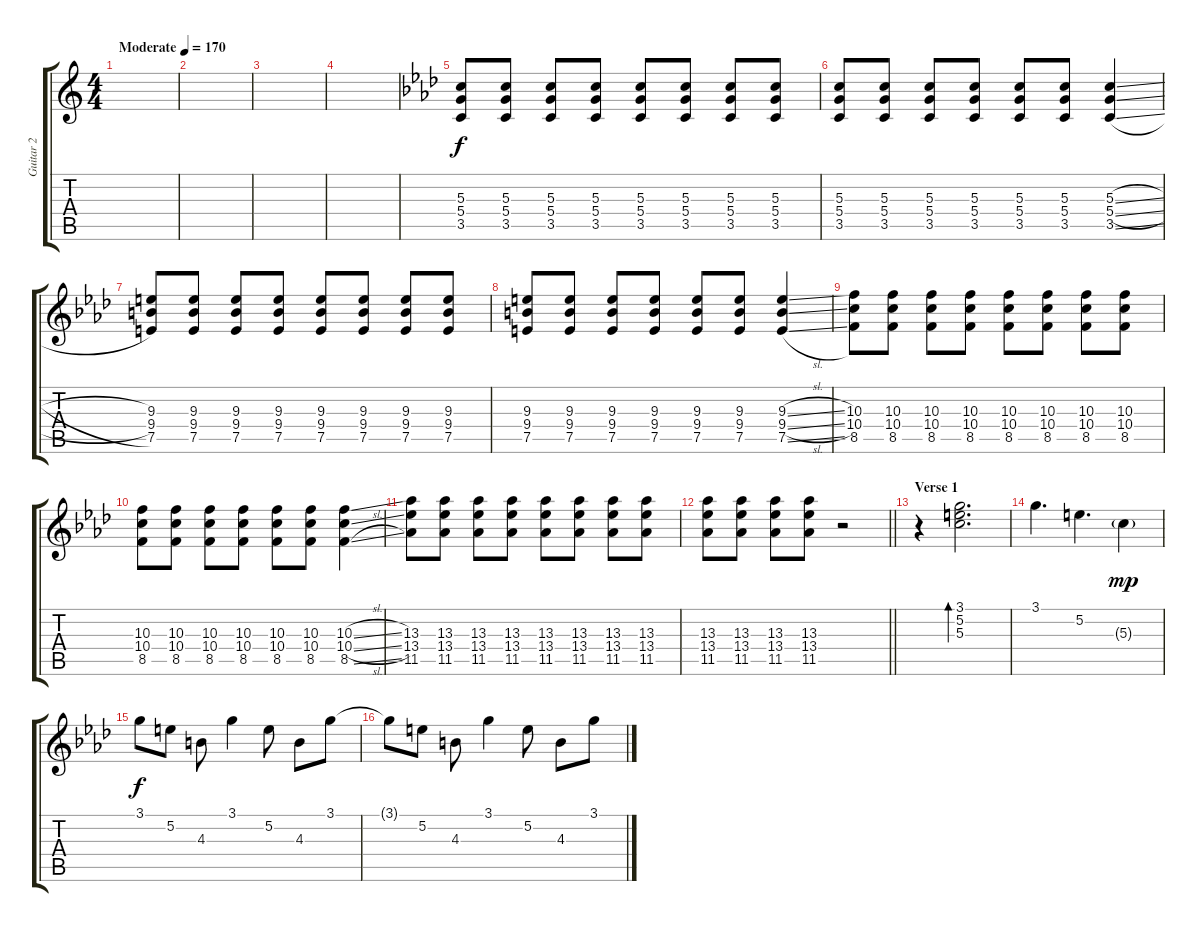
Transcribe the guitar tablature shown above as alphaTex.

\track ("Guitar 2" "Guitar 2") {instrument distortionguitar}
\staff {score tabs}
\tuning (E4 B3 G3 D3 A2 E2) {hide}
\ts (4 4)
\tempo (170 "Moderate")
\clef g2
\ks c
|
|
|
|
\ks ab
(5.3 5.4 3.5).8 (5.3 5.4 3.5).8 (5.3 5.4 3.5).8 (5.3 5.4 3.5).8 (5.3 5.4 3.5).8 (5.3 5.4 3.5).8 (5.3 5.4 3.5).8 (5.3 5.4 3.5).8 |
(5.3 5.4 3.5).8 (5.3 5.4 3.5).8 (5.3 5.4 3.5).8 (5.3 5.4 3.5).8 (5.3 5.4 3.5).8 (5.3 5.4 3.5).8 (5.3{sl} 5.4{sl} 3.5{sl}).4 |
(9.3 9.4 7.5).8 (9.3 9.4 7.5).8 (9.3 9.4 7.5).8 (9.3 9.4 7.5).8 (9.3 9.4 7.5).8 (9.3 9.4 7.5).8 (9.3 9.4 7.5).8 (9.3 9.4 7.5).8 |
(9.3 9.4 7.5).8 (9.3 9.4 7.5).8 (9.3 9.4 7.5).8 (9.3 9.4 7.5).8 (9.3 9.4 7.5).8 (9.3 9.4 7.5).8 (9.3{sl} 9.4{sl} 7.5{sl}).4 |
(10.3 10.4 8.5).8 (10.3 10.4 8.5).8 (10.3 10.4 8.5).8 (10.3 10.4 8.5).8 (10.3 10.4 8.5).8 (10.3 10.4 8.5).8 (10.3 10.4 8.5).8 (10.3 10.4 8.5).8 |
(10.3 10.4 8.5).8 (10.3 10.4 8.5).8 (10.3 10.4 8.5).8 (10.3 10.4 8.5).8 (10.3 10.4 8.5).8 (10.3 10.4 8.5).8 (10.3{sl} 10.4{sl} 8.5{sl}).4 |
(13.3 13.4 11.5).8 (13.3 13.4 11.5).8 (13.3 13.4 11.5).8 (13.3 13.4 11.5).8 (13.3 13.4 11.5).8 (13.3 13.4 11.5).8 (13.3 13.4 11.5).8 (13.3 13.4 11.5).8 |
\barLineRight lightlight
(13.3 13.4 11.5).8 (13.3 13.4 11.5).8 (13.3 13.4 11.5).8 (13.3 13.4 11.5).8 r.2 |
\section ("" "Verse 1")
r.4 (3.1 5.2 5.3).2{d bd 480 volume 7 instrument acousticguitarsteel} |
3.1.4{d} 5.2.4{d} 5.3{g}.4{dy mp} |
3.1.8{dy f} 5.2.8 4.3.8 3.1.4 5.2.8 4.3.8 3.1.8 |
3.1{t}.8 5.2.8 4.3.8 3.1.4 5.2.8 4.3.8 3.1.8
